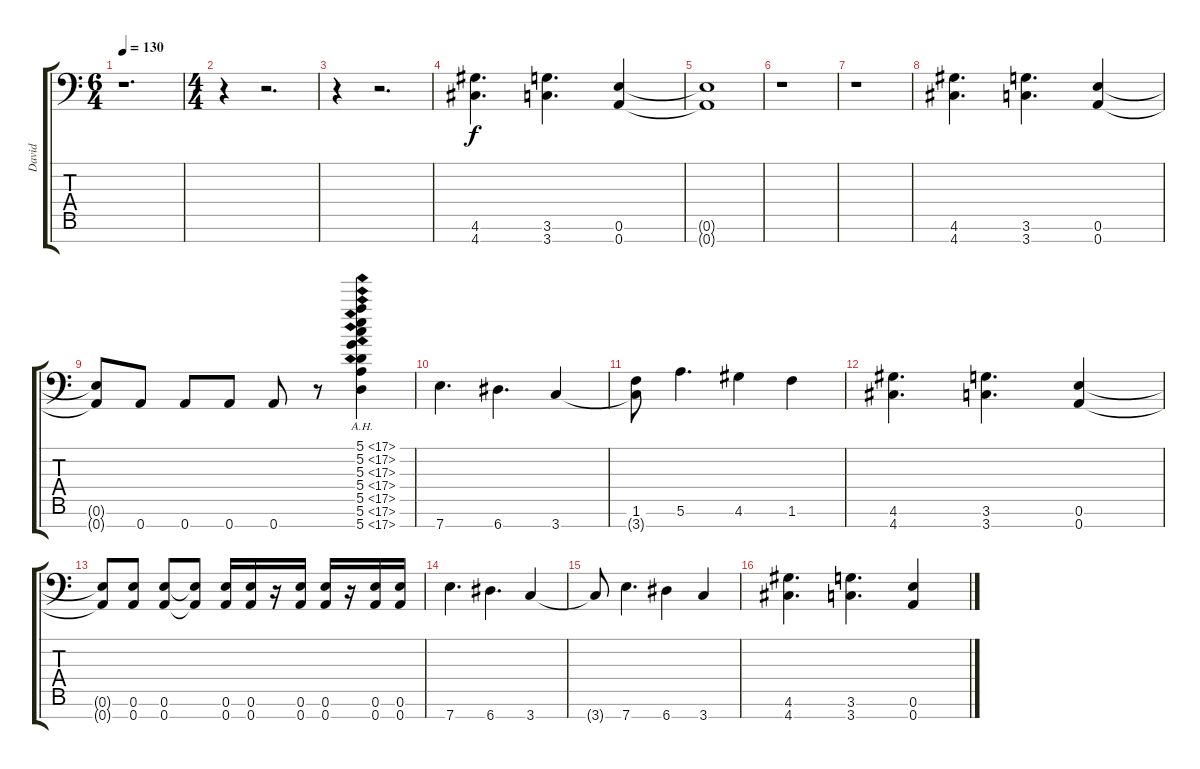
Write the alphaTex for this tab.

\track ("David" "David") {instrument distortionguitar}
\staff {score tabs}
\tuning (E4 B3 G3 D3 A2 E2 A1) {hide}
\ts (6 4)
\tempo 130
\clef f4
\ks c
r.1{d dy f instrument distortionguitar} |
\ts (4 4)
r.4 r.2{d} |
r.4 r.2{d} |
(4.6 4.7).4{d} (3.6 3.7).4{d} (0.6 0.7).4 |
(0.6{t} 0.7{t}).1 |
r.1 |
r.1 |
(4.6 4.7).4{d} (3.6 3.7).4{d} (0.6 0.7).4 |
(0.6{t} 0.7{t}).8 0.7.8 0.7.8 0.7.8 0.7.8 r.8 (5.1{ah 12} 5.2{ah 12} 5.3{ah 12} 5.4{ah 12} 5.5{ah 12} 5.6{ah 12} 5.7{ah 12}).4 |
7.7.4{d} 6.7.4{d} 3.7.4 |
(1.6 3.7{t}).8 5.6.4{d} 4.6.4 1.6.4 |
(4.6 4.7).4{d} (3.6 3.7).4{d} (0.6 0.7).4 |
(0.6{t} 0.7{t}).8 (0.6 0.7).8 (0.6 0.7).8 (0.6{t} 0.7{t}).8 (0.6 0.7).16 (0.6 0.7).16 r.16 (0.6 0.7).16 (0.6 0.7).16 r.16 (0.6 0.7).16 (0.6 0.7).16 |
7.7.4{d} 6.7.4{d} 3.7.4 |
3.7{t}.8 7.7.4{d} 6.7.4 3.7.4 |
(4.6 4.7).4{d} (3.6 3.7).4{d} (0.6 0.7).4
